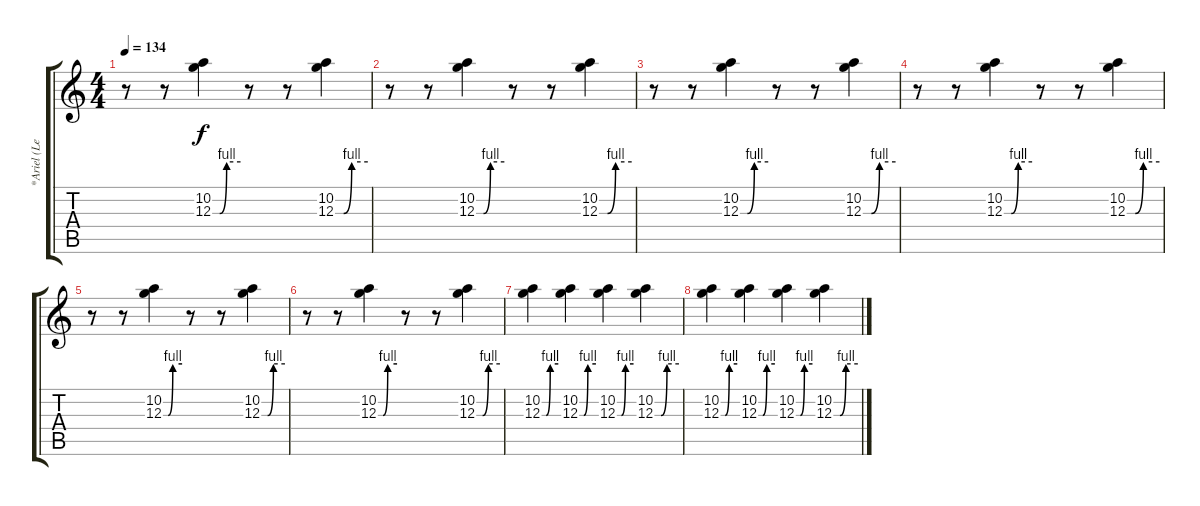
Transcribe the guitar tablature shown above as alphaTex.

\track ("*Ariel (Lead Guitar 2)" "*Ariel (Le") {instrument overdrivenguitar}
\staff {score tabs}
\tuning (E4 B3 G3 D3 A2 E2) {hide}
\ts (4 4)
\tempo 134
\clef g2
\ks c
r.8{dy f} r.8 (10.2 12.3{be (custom 0 0 15 0 30 4 60 4)}).4 r.8 r.8 (10.2 12.3{be (custom 0 0 15 0 30 4 60 4)}).4 |
r.8 r.8 (10.2 12.3{be (custom 0 0 15 0 30 4 60 4)}).4 r.8 r.8 (10.2 12.3{be (custom 0 0 15 0 30 4 60 4)}).4 |
r.8 r.8 (10.2 12.3{be (custom 0 0 10 0 15 0 30 4 60 4)}).4 r.8 r.8 (10.2 12.3{be (custom 0 0 15 0 30 4 60 4)}).4 |
r.8 r.8 (10.2 12.3{be (custom 0 0 15 0 30 4 60 4)}).4 r.8 r.8 (10.2 12.3{be (custom 0 0 15 0 30 4 60 4)}).4 |
r.8 r.8 (10.2 12.3{be (custom 0 0 15 0 30 4 60 4)}).4 r.8 r.8 (10.2 12.3{be (custom 0 0 15 0 30 4 60 4)}).4 |
r.8 r.8 (10.2 12.3{be (custom 0 0 15 0 30 4 60 4)}).4 r.8 r.8 (10.2 12.3{be (custom 0 0 15 0 30 4 60 4)}).4 |
(10.2 12.3{be (custom 0 0 15 0 30 4 60 4)}).4{volume 0 balance 16} (10.2 12.3{be (custom 0 0 15 0 30 4 60 4)}).4{balance 0} (10.2 12.3{be (custom 0 0 15 0 30 4 60 4)}).4{balance 16} (10.2 12.3{be (custom 0 0 15 0 30 4 60 4)}).4{balance 0} |
(10.2 12.3{be (custom 0 0 15 0 30 4 60 4)}).4{balance 16} (10.2 12.3{be (custom 0 0 15 0 30 4 60 4)}).4{balance 0} (10.2 12.3{be (custom 0 0 15 0 30 4 60 4)}).4{balance 16} (10.2 12.3{be (custom 0 0 15 0 30 4 60 4)}).4{balance 0}
